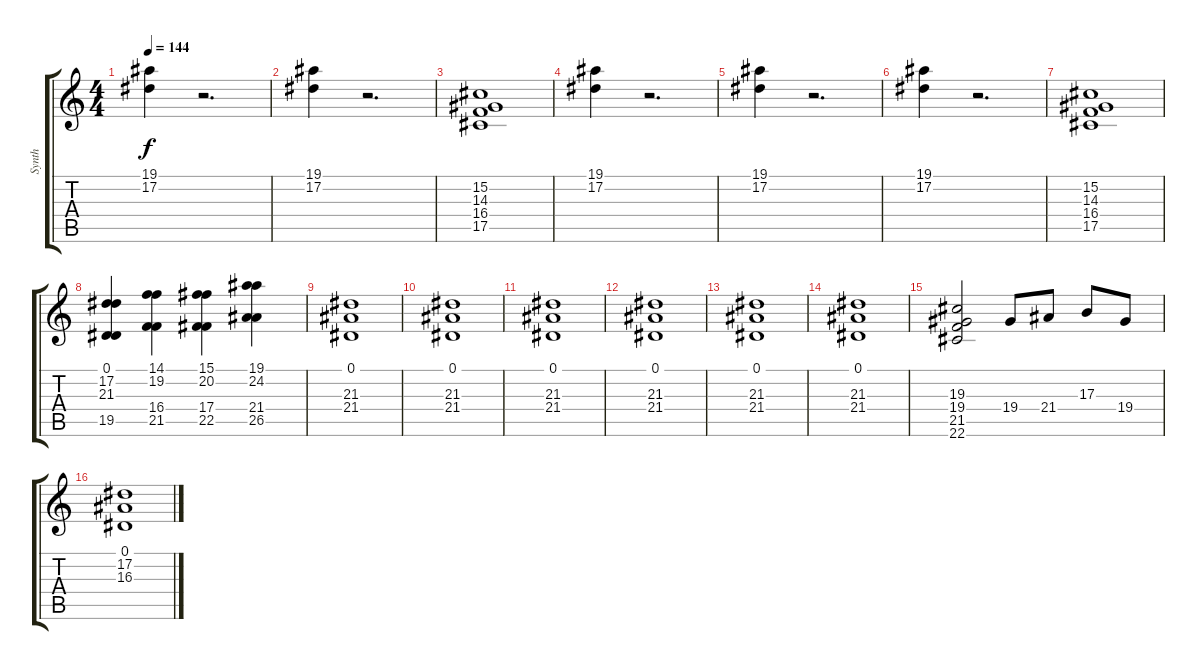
\track ("Synth" "Synth") {instrument stringensemble1}
\staff {score tabs}
\tuning (Eb4 Bb3 Gb3 Db3 Ab2 Eb2) {hide}
\ts (4 4)
\tempo 144
\clef g2
\ks c
(19.1 17.2).4{dy f instrument stringensemble1} r.2{d} |
(19.1 17.2).4 r.2{d} |
(15.2 14.3 16.4 17.5).1 |
(19.1 17.2).4 r.2{d} |
(19.1 17.2).4 r.2{d} |
(19.1 17.2).4 r.2{d} |
(15.2 14.3 16.4 17.5).1 |
(0.1 17.2 21.3 19.5).4 (14.1 19.2 16.4 21.5).4 (15.1 20.2 17.4 22.5).4 (19.1 24.2 21.4 26.5).4 |
(0.1 21.3 21.4).1 |
(0.1 21.3 21.4).1 |
(0.1 21.3 21.4).1 |
(0.1 21.3 21.4).1 |
(0.1 21.3 21.4).1 |
(0.1 21.3 21.4).1 |
(19.3 19.4 21.5 22.6).2 19.4.8 21.4.8 17.3.8 19.4.8 |
(0.1 17.2 16.3).1
